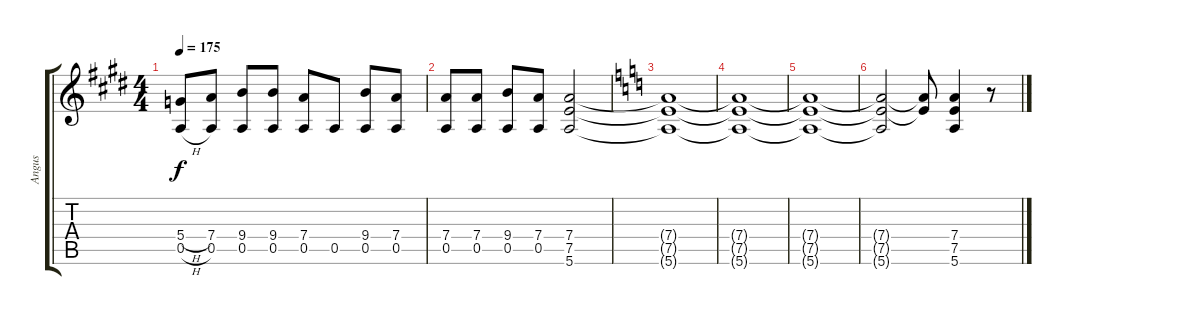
\track ("Angus" "Angus") {instrument distortionguitar}
\staff {score tabs}
\tuning (E4 B3 G3 D3 A2 E2) {hide}
\ts (4 4)
\tempo 175
\clef g2
\ks e
(5.4{h} 0.5{h}).8{dy f} (7.4 0.5).8 (9.4 0.5).8 (9.4 0.5).8 (7.4 0.5).8 0.5.8 (9.4 0.5).8 (7.4 0.5).8 |
\ks c#minor
(7.4 0.5).8 (7.4 0.5).8 (9.4 0.5).8 (7.4 0.5).8 (7.4 7.5 5.6).2 |
\ks c
(7.4{t} 7.5{t} 5.6{t}).1 |
(7.4{t} 7.5{t} 5.6{t}).1 |
(7.4{t} 7.5{t} 5.6{t}).1 |
(7.4{t} 7.5{t} 5.6{t}).2 (7.4{t} 7.5{t}).8 (7.4 7.5 5.6).4 r.8
